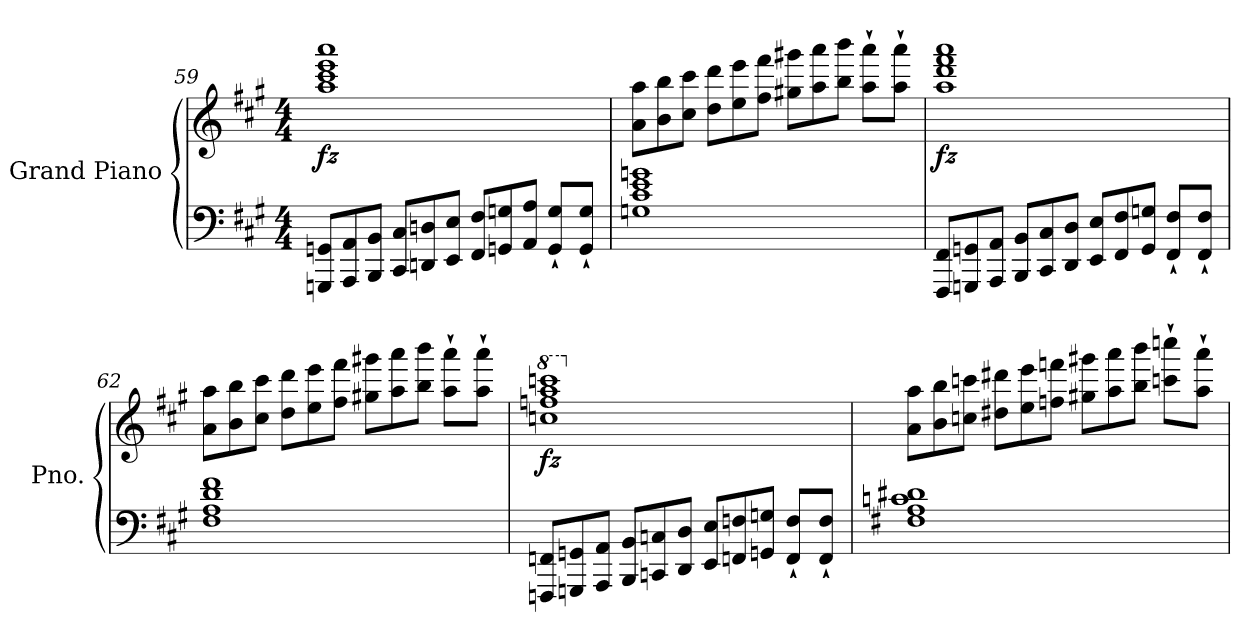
**kern	**kern	**dynam
*part1	*part1	*part1
*staff2	*staff1	*staff1/2
*I"Grand Piano	*	*
*I'Pno.	*	*
*clefF4	*clefG2	*
*k[f#c#g#]	*k[f#c#g#]	*
*M4/4	*M4/4	*
*Xtuplet	*	*
=59	=59	=59
!	!	!LO:DY:b
12GGGn/ 12GGn/L	1aa 1ccc# 1eee 1aaa	fz
12AAA/ 12AA/	.	.
12BBB/ 12BB/J	.	.
12CC#/ 12C#/L	.	.
12DDn/ 12Dn/	.	.
12EE/ 12E/J	.	.
12FF#/ 12F#/L	.	.
12GGn/ 12Gn/	.	.
12AA/ 12A/J	.	.
8GG/` 8G/`L	.	.
8GG/` 8G/`J	.	.
=60	=60	=60
*	*Xtuplet	*
1Gn 1c# 1e 1gn	12a\ 12aa\L	.
.	12b\ 12bb\	.
.	12cc#\ 12ccc#\J	.
.	12dd\ 12ddd\L	.
.	12ee\ 12eee\	.
.	12ff#\ 12fff#\J	.
.	12gg#X\ 12ggg#X\L	.
.	12aa\ 12aaa\	.
.	12bb\ 12bbb\J	.
.	8aa\` 8aaa\`L	.
.	8aa\` 8aaa\`J	.
!!LO:LB:g=z
=61	=61	=61
!	!	!LO:DY:b
12FFF#/ 12FF#/L	1aa 1ddd 1fff# 1aaa	fz
12GGGn/ 12GGn/	.	.
12AAA/ 12AA/J	.	.
12BBB/ 12BB/L	.	.
12CC#/ 12C#/	.	.
12DD/ 12D/J	.	.
12EE/ 12E/L	.	.
12FF#/ 12F#/	.	.
12GG/ 12Gn/J	.	.
8FF#/` 8F#/`L	.	.
8FF#/` 8F#/`J	.	.
=62	=62	=62
1F# 1A 1d 1f#	12a\ 12aa\L	.
.	12b\ 12bb\	.
.	12cc#\ 12ccc#\J	.
.	12dd\ 12ddd\L	.
.	12ee\ 12eee\	.
.	12ff#\ 12fff#\J	.
.	12gg#X\ 12ggg#X\L	.
.	12aa\ 12aaa\	.
.	12bb\ 12bbb\J	.
.	8aa\` 8aaa\`L	.
.	8aa\` 8aaa\`J	.
=63	=63	=63
*	*8va	*
!	!	!LO:DY:b
12FFFn/ 12FFn/L	1cccn 1fffn 1aaa 1ccccn	fz
12GGGn/ 12GGn/	.	.
12AAA/ 12AA/J	.	.
12BBB/ 12BB/L	.	.
12CCn/ 12Cn/	.	.
12DD/ 12D/J	.	.
12EE/ 12E/L	.	.
12FFn/ 12Fn/	.	.
12GGn/ 12Gn/J	.	.
8FF/` 8F/`L	.	.
8FF/` 8F/`J	.	.
!!LO:LB:g=z
=64	=64	=64
*	*X8va	*
1F#X 1A 1cn 1d#X	12a\ 12aa\L	.
.	12b\ 12bb\	.
.	12ccn\ 12cccn\J	.
.	12dd#X\ 12ddd#X\L	.
.	12ee\ 12eee\	.
.	12ffn\ 12fffn\J	.
.	12gg#X\ 12ggg#X\L	.
.	12aa\ 12aaa\	.
.	12bb\ 12bbb\J	.
.	8cccn\` 8ccccn\`L	.
.	8aa\` 8aaa\`J	.
=	=	=
*-	*-	*-
